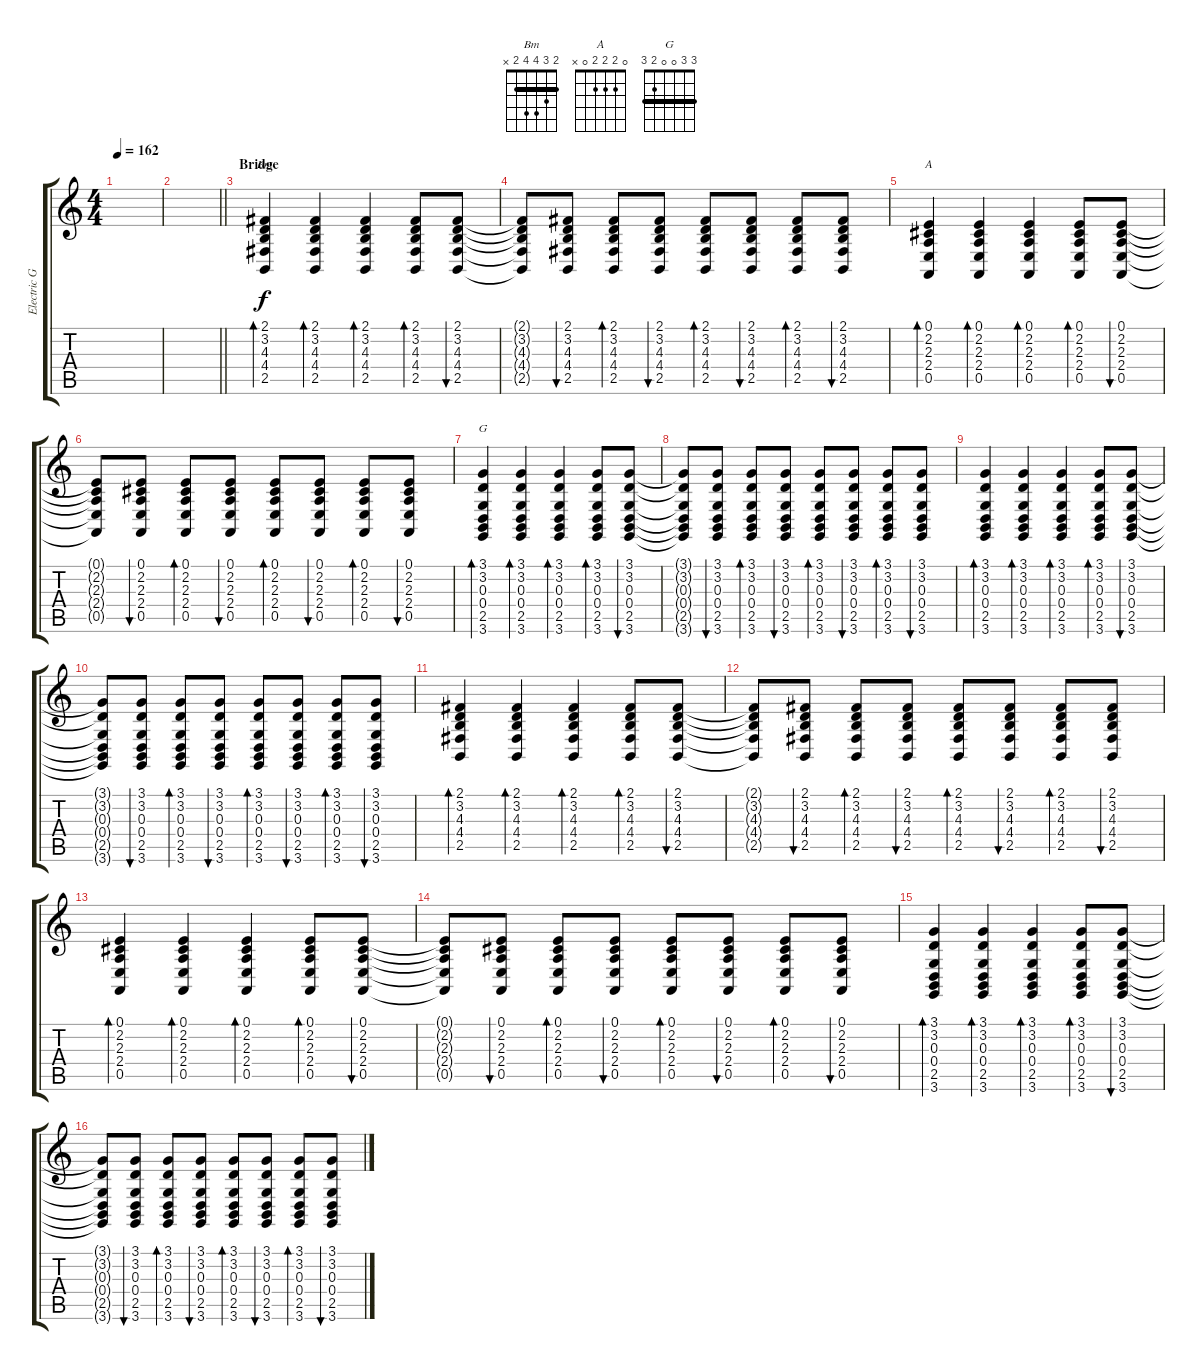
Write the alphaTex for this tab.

\track ("Electric Guitar" "Electric G") {instrument stringensemble1}
\staff {score tabs}
\tuning (E4 B3 G3 D3 A2 E2) {hide}
\chord ("Bm" 2 3 4 4 2 x) {barre 2}
\chord ("A" 0 2 2 2 0 x)
\chord ("G" 3 3 0 0 2 3) {barre 3}
\ts (4 4)
\tempo 162
\clef g2
\ks c
|
\barLineRight lightlight
|
\section ("" "Bridge")
(2.1 3.2 4.3 4.4 2.5).4{bd 30 ch "Bm"} (2.1 3.2 4.3 4.4 2.5).4{bd 30} (2.1 3.2 4.3 4.4 2.5).4{bd 30} (2.1 3.2 4.3 4.4 2.5).8{bd 30} (2.1 3.2 4.3 4.4 2.5).8{bu 30} |
(2.1{t} 3.2{t} 4.3{t} 4.4{t} 2.5{t}).8 (2.1 3.2 4.3 4.4 2.5).8{bu 30} (2.1 3.2 4.3 4.4 2.5).8{bd 30} (2.1 3.2 4.3 4.4 2.5).8{bu 30} (2.1 3.2 4.3 4.4 2.5).8{bd 30} (2.1 3.2 4.3 4.4 2.5).8{bu 30} (2.1 3.2 4.3 4.4 2.5).8{bd 30} (2.1 3.2 4.3 4.4 2.5).8{bu 30} |
(0.1 2.2 2.3 2.4 0.5).4{bd 30 ch "A"} (0.1 2.2 2.3 2.4 0.5).4{bd 30} (0.1 2.2 2.3 2.4 0.5).4{bd 30} (0.1 2.2 2.3 2.4 0.5).8{bd 30} (0.1 2.2 2.3 2.4 0.5).8{bu 30} |
(0.1{t} 2.2{t} 2.3{t} 2.4{t} 0.5{t}).8 (0.1 2.2 2.3 2.4 0.5).8{bu 30} (0.1 2.2 2.3 2.4 0.5).8{bd 30} (0.1 2.2 2.3 2.4 0.5).8{bu 30} (0.1 2.2 2.3 2.4 0.5).8{bd 30} (0.1 2.2 2.3 2.4 0.5).8{bu 30} (0.1 2.2 2.3 2.4 0.5).8{bd 30} (0.1 2.2 2.3 2.4 0.5).8{bu 30} |
(3.1 3.2 0.3 0.4 2.5 3.6).4{bd 30 ch "G"} (3.1 3.2 0.3 0.4 2.5 3.6).4{bd 30} (3.1 3.2 0.3 0.4 2.5 3.6).4{bd 30} (3.1 3.2 0.3 0.4 2.5 3.6).8{bd 30} (3.1 3.2 0.3 0.4 2.5 3.6).8{bu 30} |
(3.1{t} 3.2{t} 0.3{t} 0.4{t} 2.5{t} 3.6{t}).8 (3.1 3.2 0.3 0.4 2.5 3.6).8{bu 30} (3.1 3.2 0.3 0.4 2.5 3.6).8{bd 30} (3.1 3.2 0.3 0.4 2.5 3.6).8{bu 30} (3.1 3.2 0.3 0.4 2.5 3.6).8{bd 30} (3.1 3.2 0.3 0.4 2.5 3.6).8{bu 30} (3.1 3.2 0.3 0.4 2.5 3.6).8{bd 30} (3.1 3.2 0.3 0.4 2.5 3.6).8{bu 30} |
(3.1 3.2 0.3 0.4 2.5 3.6).4{bd 30} (3.1 3.2 0.3 0.4 2.5 3.6).4{bd 30} (3.1 3.2 0.3 0.4 2.5 3.6).4{bd 30} (3.1 3.2 0.3 0.4 2.5 3.6).8{bd 30} (3.1 3.2 0.3 0.4 2.5 3.6).8{bu 30} |
(3.1{t} 3.2{t} 0.3{t} 0.4{t} 2.5{t} 3.6{t}).8 (3.1 3.2 0.3 0.4 2.5 3.6).8{bu 30} (3.1 3.2 0.3 0.4 2.5 3.6).8{bd 30} (3.1 3.2 0.3 0.4 2.5 3.6).8{bu 30} (3.1 3.2 0.3 0.4 2.5 3.6).8{bd 30} (3.1 3.2 0.3 0.4 2.5 3.6).8{bu 30} (3.1 3.2 0.3 0.4 2.5 3.6).8{bd 30} (3.1 3.2 0.3 0.4 2.5 3.6).8{bu 30} |
(2.1 3.2 4.3 4.4 2.5).4{bd 30} (2.1 3.2 4.3 4.4 2.5).4{bd 30} (2.1 3.2 4.3 4.4 2.5).4{bd 30} (2.1 3.2 4.3 4.4 2.5).8{bd 30} (2.1 3.2 4.3 4.4 2.5).8{bu 30} |
(2.1{t} 3.2{t} 4.3{t} 4.4{t} 2.5{t}).8 (2.1 3.2 4.3 4.4 2.5).8{bu 30} (2.1 3.2 4.3 4.4 2.5).8{bd 30} (2.1 3.2 4.3 4.4 2.5).8{bu 30} (2.1 3.2 4.3 4.4 2.5).8{bd 30} (2.1 3.2 4.3 4.4 2.5).8{bu 30} (2.1 3.2 4.3 4.4 2.5).8{bd 30} (2.1 3.2 4.3 4.4 2.5).8{bu 30} |
(0.1 2.2 2.3 2.4 0.5).4{bd 30} (0.1 2.2 2.3 2.4 0.5).4{bd 30} (0.1 2.2 2.3 2.4 0.5).4{bd 30} (0.1 2.2 2.3 2.4 0.5).8{bd 30} (0.1 2.2 2.3 2.4 0.5).8{bu 30} |
(0.1{t} 2.2{t} 2.3{t} 2.4{t} 0.5{t}).8 (0.1 2.2 2.3 2.4 0.5).8{bu 30} (0.1 2.2 2.3 2.4 0.5).8{bd 30} (0.1 2.2 2.3 2.4 0.5).8{bu 30} (0.1 2.2 2.3 2.4 0.5).8{bd 30} (0.1 2.2 2.3 2.4 0.5).8{bu 30} (0.1 2.2 2.3 2.4 0.5).8{bd 30} (0.1 2.2 2.3 2.4 0.5).8{bu 30} |
(3.1 3.2 0.3 0.4 2.5 3.6).4{bd 30} (3.1 3.2 0.3 0.4 2.5 3.6).4{bd 30} (3.1 3.2 0.3 0.4 2.5 3.6).4{bd 30} (3.1 3.2 0.3 0.4 2.5 3.6).8{bd 30} (3.1 3.2 0.3 0.4 2.5 3.6).8{bu 30} |
(3.1{t} 3.2{t} 0.3{t} 0.4{t} 2.5{t} 3.6{t}).8 (3.1 3.2 0.3 0.4 2.5 3.6).8{bu 30} (3.1 3.2 0.3 0.4 2.5 3.6).8{bd 30} (3.1 3.2 0.3 0.4 2.5 3.6).8{bu 30} (3.1 3.2 0.3 0.4 2.5 3.6).8{bd 30} (3.1 3.2 0.3 0.4 2.5 3.6).8{bu 30} (3.1 3.2 0.3 0.4 2.5 3.6).8{bd 30} (3.1 3.2 0.3 0.4 2.5 3.6).8{bu 30}
